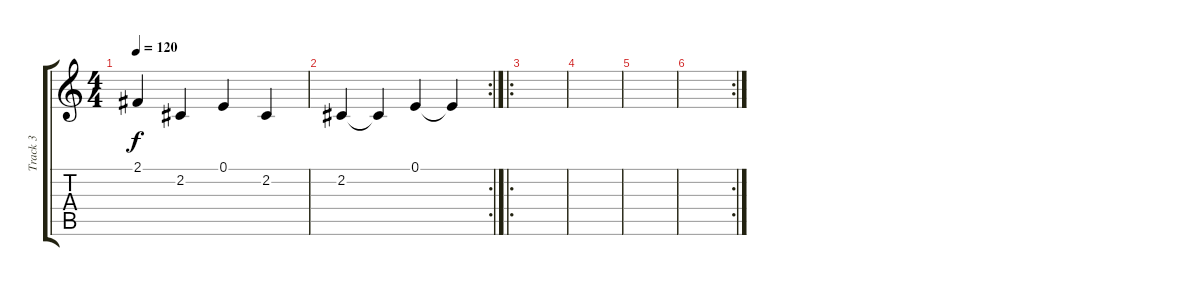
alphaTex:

\track ("Track 3" "Track 3") {instrument flute}
\staff {score tabs}
\tuning (E4 B3 G3 D3 A2 E2) {hide}
\ts (4 4)
\tempo 120
\clef g2
\ks c
2.1.4{dy f} 2.2.4 0.1.4 2.2.4 |
\rc 2
2.2.4 2.2{t}.4 0.1.4 0.1{t}.4 |
\ro
|
|
|
\rc 2
